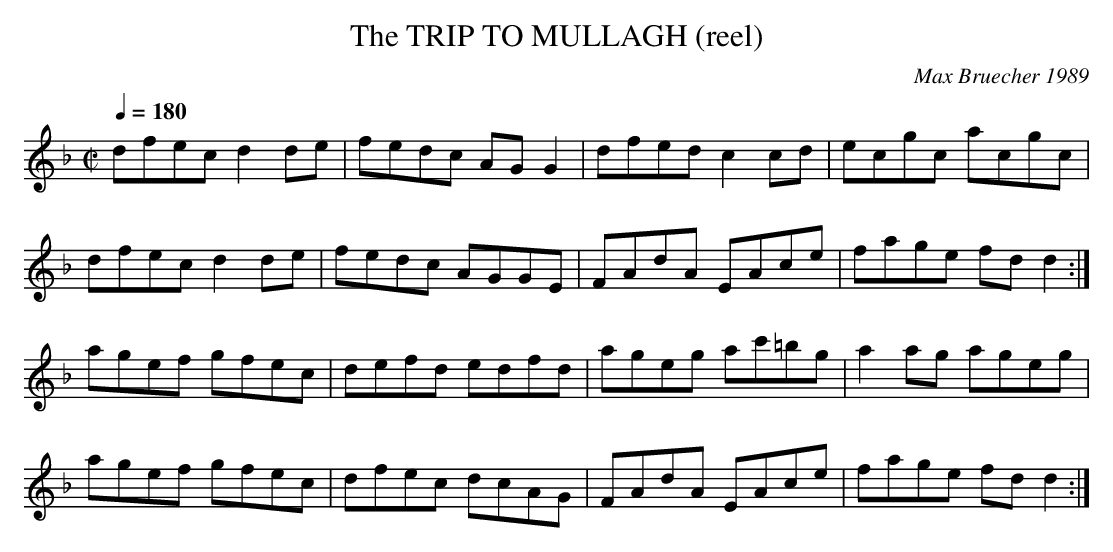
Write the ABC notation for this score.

X:1
T:TRIP TO MULLAGH (reel), The
C:Max Bruecher 1989
Q:1/4=180
M:C|
L:1/8
K:Dm
dfec d2de|fedc AG G2|dfed c2cd|ecgc acgc|
dfec d2de |fedc AGGE |FAdA EAce |fage fd d2 :|
agef gfec |defd edfd |ageg ac'=bg |a2ag ageg |
agef gfec |dfec dcAG |FAdA EAce |fage fd d2 :|
